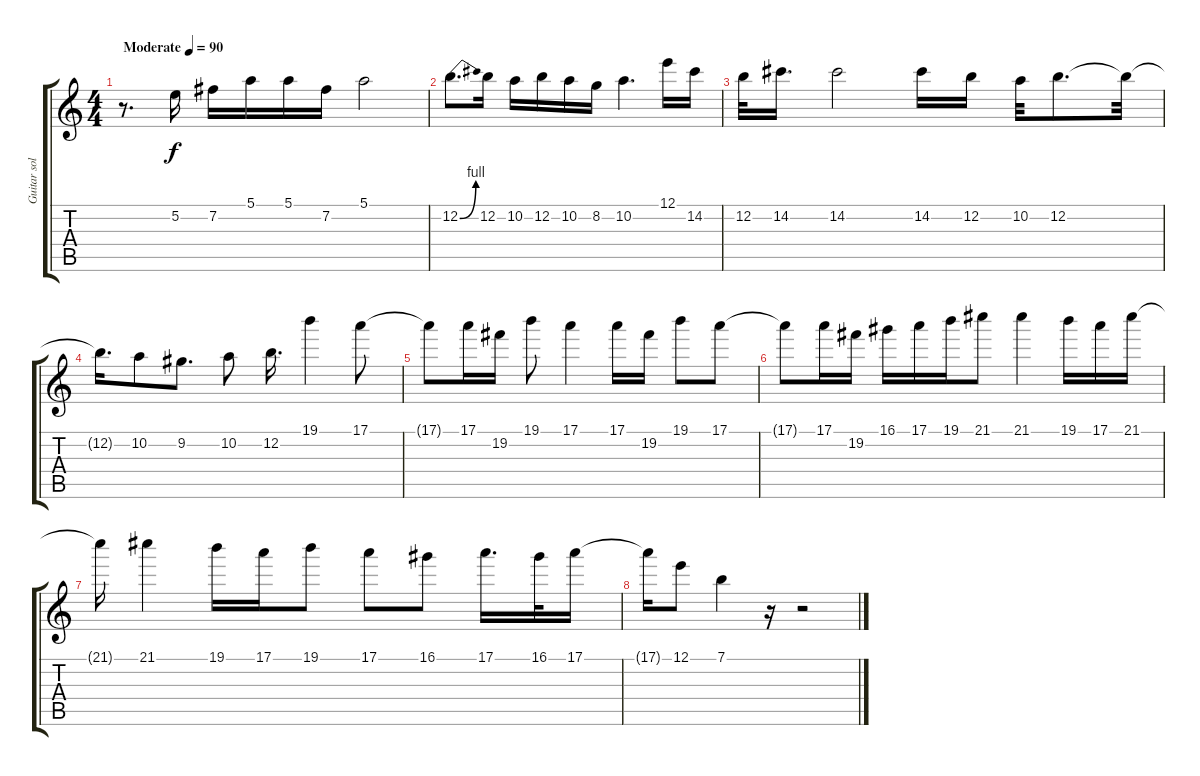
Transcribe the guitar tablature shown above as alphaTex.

\track ("Guitar solo" "Guitar sol") {instrument overdrivenguitar}
\staff {score tabs}
\tuning (E4 B3 G3 D3 A2 E2) {hide}
\ts (4 4)
\tempo (90 "Moderate")
\clef g2
\ks c
r.8{d dy f instrument overdrivenguitar} 5.2.16 7.2.16 5.1.16 5.1.16 7.2.16 5.1.2 |
12.2{be (bend 0 0 60 4)}.8{d} 12.2.16 10.2.16 12.2.16 10.2.16 8.2.16 10.2.4{d} 12.1.16 14.2.16 |
12.2.32 14.2.16{d} 14.2.2 14.2.16 12.2.16 10.2.32 12.2.8{d} 12.2{t}.32 |
12.2{t}.16{d} 10.2.8 9.2.8{d} 10.2.8 12.2.16{d} 19.1.4 17.1.8 |
17.1{t}.8 17.1.16 19.2.16 19.1.8 17.1.4 17.1.16 19.2.16 19.1.8 17.1.8 |
17.1{t}.8 17.1.16 19.2.16 16.1.16 17.1.16 19.1.16 21.1.8 21.1.4 19.1.16 17.1.16 21.1.16 |
21.1{t}.16 21.1.4 19.1.16 17.1.16 19.1.8 17.1.8 16.1.8 17.1.16{d} 16.1.32 17.1.16 |
17.1{t}.16 12.1.8 7.1.4 r.16 r.2
